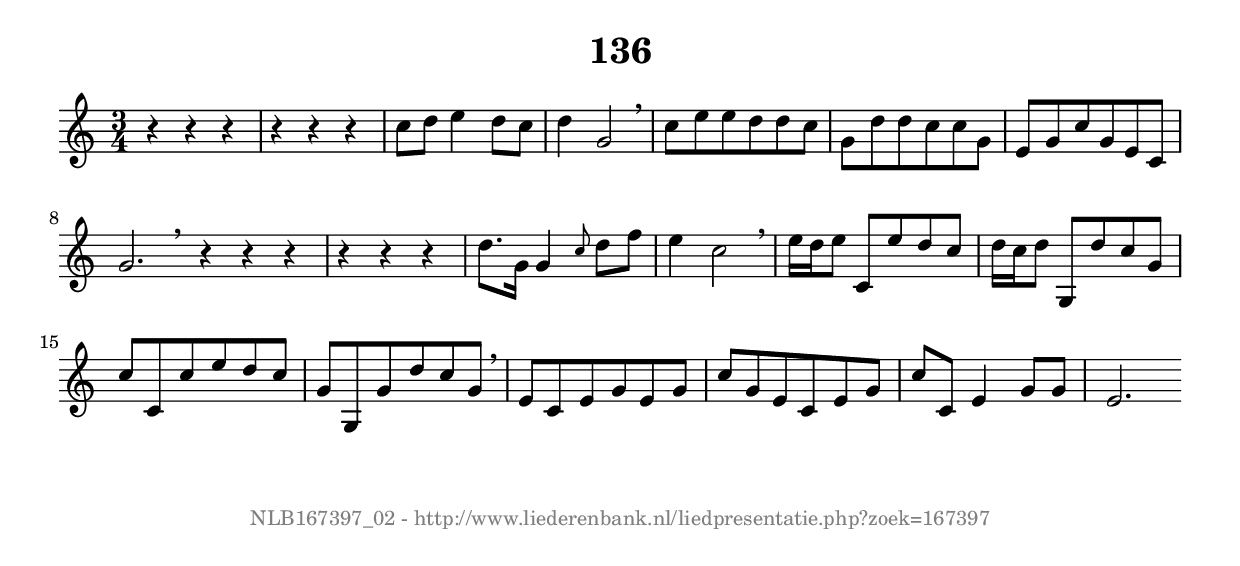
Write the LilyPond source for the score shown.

%
% produced by wce2krn 1.64 (7 June 2014)
%
\version"2.16"
#(append! paper-alist '(("long" . (cons (* 210 mm) (* 2000 mm)))))
#(set-default-paper-size "long")
sb = {\breathe}
mBreak = {\breathe }
bBreak = {\breathe }
x = {\once\override NoteHead #'style = #'cross }
gl=\glissando
itime={\override Staff.TimeSignature #'stencil = ##f }
ficta = {\once\set suggestAccidentals = ##t}
fine = {\once\override Score.RehearsalMark #'self-alignment-X = #1 \mark \markup {\italic{Fine}}}
dc = {\once\override Score.RehearsalMark #'self-alignment-X = #1 \mark \markup {\italic{D.C.}}}
dcf = {\once\override Score.RehearsalMark #'self-alignment-X = #1 \mark \markup {\italic{D.C. al Fine}}}
dcc = {\once\override Score.RehearsalMark #'self-alignment-X = #1 \mark \markup {\italic{D.C. al Coda}}}
ds = {\once\override Score.RehearsalMark #'self-alignment-X = #1 \mark \markup {\italic{D.S.}}}
dsf = {\once\override Score.RehearsalMark #'self-alignment-X = #1 \mark \markup {\italic{D.S. al Fine}}}
dsc = {\once\override Score.RehearsalMark #'self-alignment-X = #1 \mark \markup {\italic{D.S. al Coda}}}
pv = {\set Score.repeatCommands = #'((volta "1"))}
sv = {\set Score.repeatCommands = #'((volta "2"))}
tv = {\set Score.repeatCommands = #'((volta "3"))}
qv = {\set Score.repeatCommands = #'((volta "4"))}
xv = {\set Score.repeatCommands = #'((volta #f))}
\header{ tagline = ""
title = "136"
}
\score {{
\key c \major
\relative g'
{
\set melismaBusyProperties = #'()
\time 3/4
\tempo 4=120
\override Score.MetronomeMark #'transparent = ##t
\override Score.RehearsalMark #'break-visibility = #(vector #t #t #f)
r4 r r r r r c8 d e4 d8 c d4 g,2 \sb c8 e e d d c g d' d c c g e g c g e c g'2. \bar ":|:" \bBreak
r4 r r r r r d'8. g,16 g4 \grace {c8} d8 f e4 c2 \sb e16 d e8 c, e' d c d16 c d8 g,, d'' c g c c, c' e d c g g, g' d' c g \mBreak \bar "|"
e8 c e g e g c g e c e g c c, e4 g8 g e2. \bar ":|:"
 }}
 \midi { }
 \layout {
            indent = 0.0\cm
}
}
\markup { \vspace #0 } \markup { \with-color #grey \fill-line { \center-column { \smaller "NLB167397_02 - http://www.liederenbank.nl/liedpresentatie.php?zoek=167397" } } }
